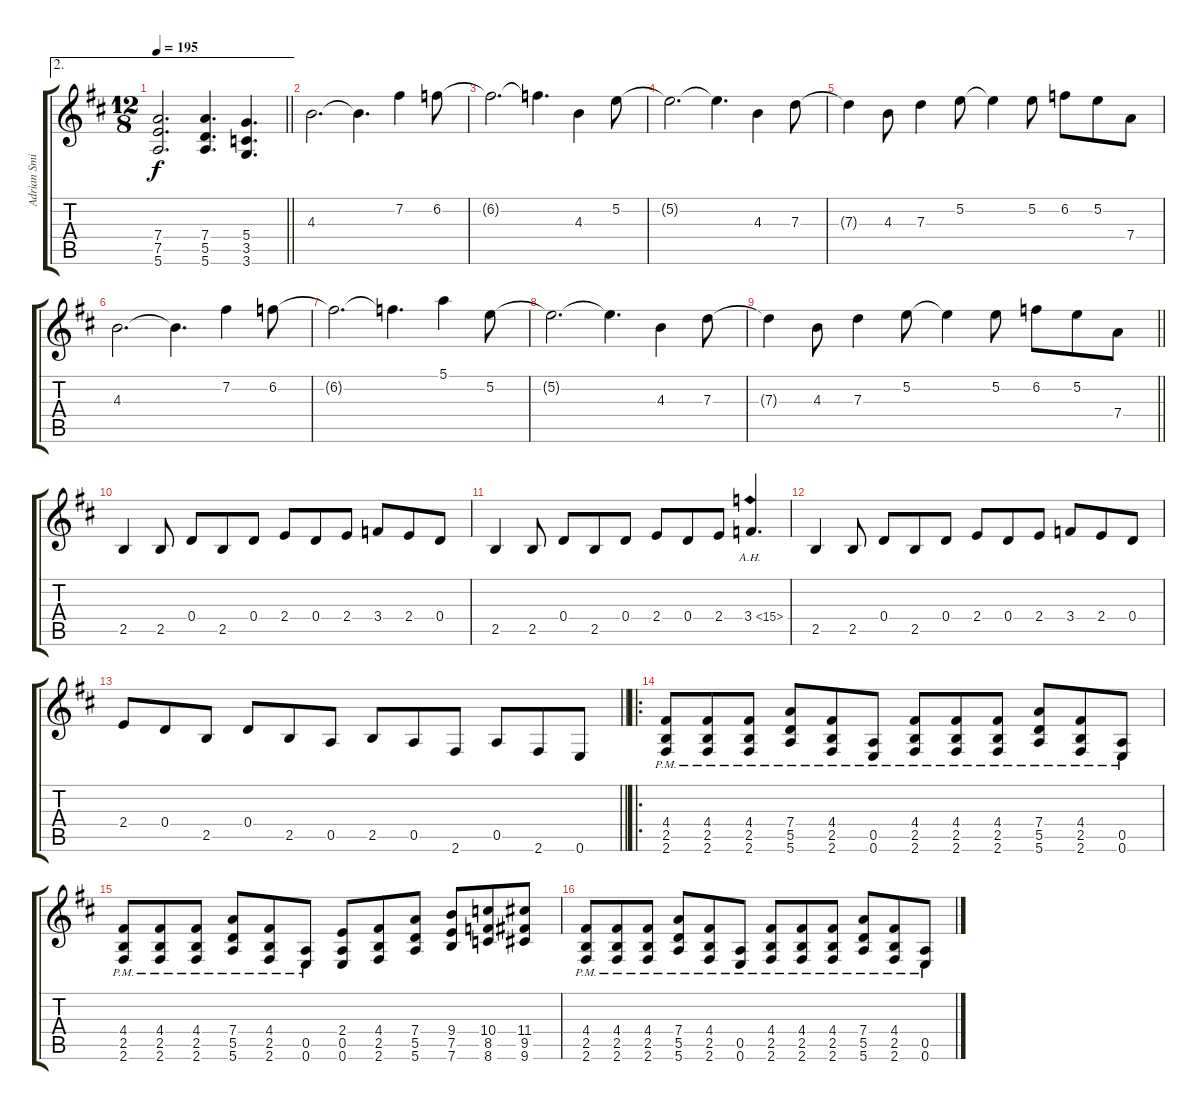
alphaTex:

\track ("Adrian Smith" "Adrian Smi") {instrument overdrivenguitar}
\staff {score tabs}
\tuning (E4 B3 G3 D3 A2 E2) {hide}
\ae 2
\ts (12 8)
\tempo 195
\clef g2
\barLineRight lightlight
\ks d
(7.4 7.5 5.6).2{d dy f} (7.4 5.5 5.6).4{d} (5.4 3.5 3.6).4{d} |
4.3.2{d} 4.3{t}.4{d} 7.2.4 6.2.8 |
6.2{t}.2{d} 6.2{t}.4{d} 4.3.4 5.2.8 |
5.2{t}.2{d} 5.2{t}.4{d} 4.3.4 7.3.8 |
7.3{t}.4 4.3.8 7.3.4 5.2.8 5.2{t}.4 5.2.8 6.2.8 5.2.8 7.4.8 |
4.3.2{d} 4.3{t}.4{d} 7.2.4 6.2.8 |
6.2{t}.2{d} 6.2{t}.4{d} 5.1.4 5.2.8 |
5.2{t}.2{d} 5.2{t}.4{d} 4.3.4 7.3.8 |
\barLineRight lightlight
7.3{t}.4 4.3.8 7.3.4 5.2.8 5.2{t}.4 5.2.8 6.2.8 5.2.8 7.4.8 |
2.5.4 2.5.8 0.4.8 2.5.8 0.4.8 2.4.8 0.4.8 2.4.8 3.4.8 2.4.8 0.4.8 |
2.5.4 2.5.8 0.4.8 2.5.8 0.4.8 2.4.8 0.4.8 2.4.8 3.4{ah 12}.4{d} |
2.5.4 2.5.8 0.4.8 2.5.8 0.4.8 2.4.8 0.4.8 2.4.8 3.4.8 2.4.8 0.4.8 |
\barLineRight lightlight
2.4.8 0.4.8 2.5.8 0.4.8 2.5.8 0.5.8 2.5.8 0.5.8 2.6.8 0.5.8 2.6.8 0.6.8 |
\ro
(4.4{pm} 2.5{pm} 2.6{pm}).8 (4.4{pm} 2.5{pm} 2.6{pm}).8 (4.4{pm} 2.5{pm} 2.6{pm}).8 (7.4{pm} 5.5{pm} 5.6{pm}).8 (4.4{pm} 2.5{pm} 2.6{pm}).8 (0.5{pm} 0.6{pm}).8 (4.4{pm} 2.5{pm} 2.6{pm}).8 (4.4{pm} 2.5{pm} 2.6{pm}).8 (4.4{pm} 2.5{pm} 2.6{pm}).8 (7.4{pm} 5.5{pm} 5.6{pm}).8 (4.4{pm} 2.5{pm} 2.6{pm}).8 (0.5{pm} 0.6{pm}).8 |
(4.4{pm} 2.5{pm} 2.6{pm}).8 (4.4{pm} 2.5{pm} 2.6{pm}).8 (4.4{pm} 2.5{pm} 2.6{pm}).8 (7.4{pm} 5.5{pm} 5.6{pm}).8 (4.4{pm} 2.5{pm} 2.6{pm}).8 (0.5{pm} 0.6{pm}).8 (2.4 0.5 0.6).8 (4.4 2.5 2.6).8 (7.4 5.5 5.6).8 (9.4 7.5 7.6).8 (10.4 8.5 8.6).8 (11.4 9.5 9.6).8 |
(4.4{pm} 2.5{pm} 2.6{pm}).8 (4.4{pm} 2.5{pm} 2.6{pm}).8 (4.4{pm} 2.5{pm} 2.6{pm}).8 (7.4{pm} 5.5{pm} 5.6{pm}).8 (4.4{pm} 2.5{pm} 2.6{pm}).8 (0.5{pm} 0.6{pm}).8 (4.4{pm} 2.5{pm} 2.6{pm}).8 (4.4{pm} 2.5{pm} 2.6{pm}).8 (4.4{pm} 2.5{pm} 2.6{pm}).8 (7.4{pm} 5.5{pm} 5.6{pm}).8 (4.4{pm} 2.5{pm} 2.6{pm}).8 (0.5{pm} 0.6{pm}).8
